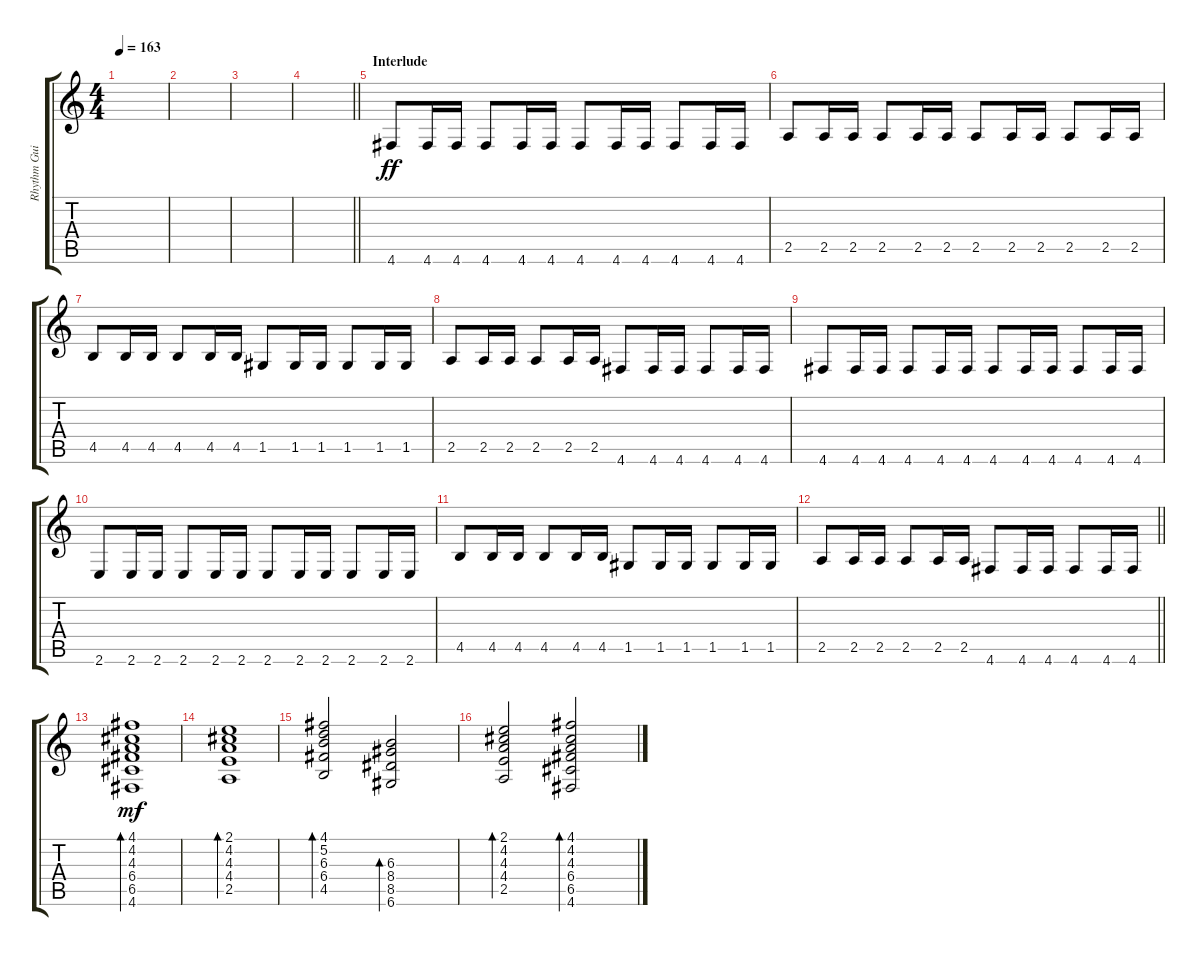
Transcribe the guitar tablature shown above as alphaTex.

\track ("Rhythm Guitar" "Rhythm Gui") {instrument distortionguitar}
\staff {score tabs}
\tuning (D4 A3 F3 C3 G2 D2) {hide}
\ts (4 4)
\tempo 163
\clef g2
\ks c
|
|
|
\barLineRight lightlight
|
\section ("" "Interlude")
4.6.8{dy ff instrument acousticguitarnylon} 4.6.16 4.6.16 4.6.8 4.6.16 4.6.16 4.6.8 4.6.16 4.6.16 4.6.8 4.6.16 4.6.16 |
2.5.8 2.5.16 2.5.16 2.5.8 2.5.16 2.5.16 2.5.8 2.5.16 2.5.16 2.5.8 2.5.16 2.5.16 |
4.5.8{instrument acousticguitarnylon} 4.5.16 4.5.16 4.5.8 4.5.16 4.5.16 1.5.8 1.5.16 1.5.16 1.5.8 1.5.16 1.5.16 |
2.5.8{instrument acousticguitarnylon} 2.5.16 2.5.16 2.5.8 2.5.16 2.5.16 4.6.8 4.6.16 4.6.16 4.6.8 4.6.16 4.6.16 |
4.6.8{instrument acousticguitarnylon} 4.6.16 4.6.16 4.6.8 4.6.16 4.6.16 4.6.8 4.6.16 4.6.16 4.6.8 4.6.16 4.6.16 |
2.6.8 2.6.16 2.6.16 2.6.8 2.6.16 2.6.16 2.6.8 2.6.16 2.6.16 2.6.8 2.6.16 2.6.16 |
4.5.8{instrument acousticguitarnylon} 4.5.16 4.5.16 4.5.8 4.5.16 4.5.16 1.5.8 1.5.16 1.5.16 1.5.8 1.5.16 1.5.16 |
\barLineRight lightlight
2.5.8{instrument acousticguitarnylon} 2.5.16 2.5.16 2.5.8 2.5.16 2.5.16 4.6.8 4.6.16 4.6.16 4.6.8 4.6.16 4.6.16 |
\section ("" "")
(4.1 4.2 4.3 6.4 6.5 4.6).1{bd 120 dy mf instrument acousticguitarsteel} |
(2.1 4.2 4.3 4.4 2.5).1{bd 120} |
(4.1 5.2 6.3 6.4 4.5).2{bd 120} (6.3 8.4 8.5 6.6).2{bd 120} |
(2.1 4.2 4.3 4.4 2.5).2{bd 120} (4.1 4.2 4.3 6.4 6.5 4.6).2{bd 120}
